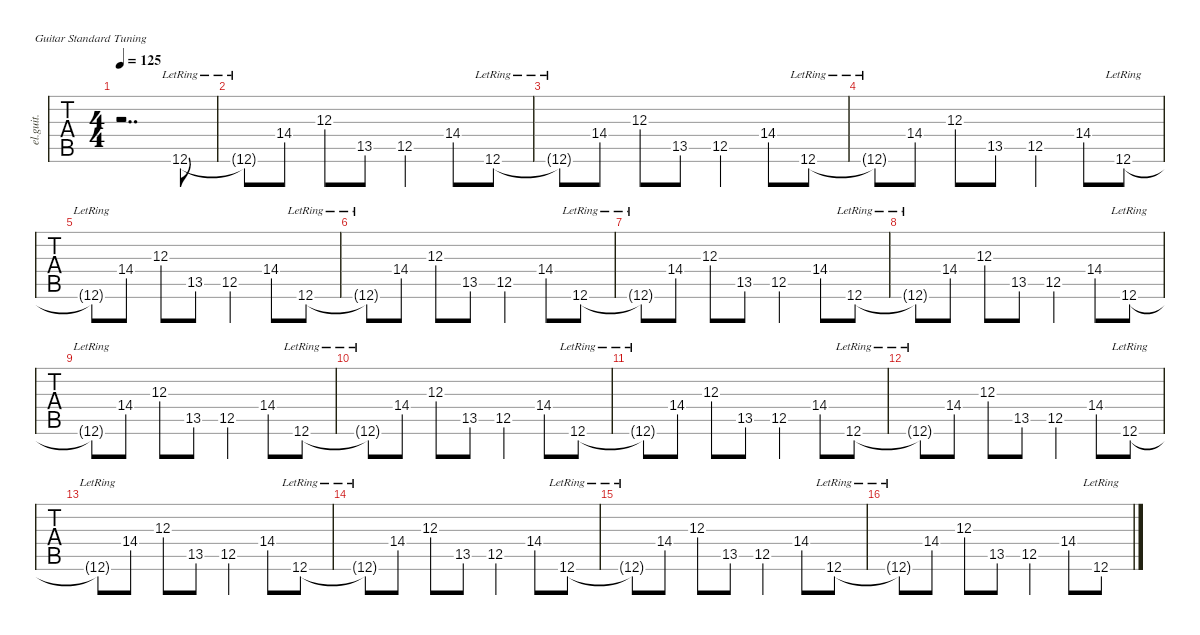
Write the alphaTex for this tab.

\defaultSystemsLayout 4
\hideDynamics
\bracketExtendMode nobrackets
\otherSystemsTrackNameOrientation horizontal
\track ("Clean Guitar 2" "el.guit.") {defaultSystemsLayout 4 multiBarRest instrument electricguitarclean}
\staff {tabs}
\tuning (E4 B3 G3 D3 A2 E2)
\ts (4 4)
\tempo 125
\clef g2
\ks c
r.2{dd dy mf} 12.6{lr}.8 |
12.6{lr t}.8 14.4.8 12.3.8 13.5{acc #}.8 12.5.4 14.4.8 12.6{lr}.8 |
12.6{lr t}.8 14.4.8 12.3.8 13.5{acc #}.8 12.5.4 14.4.8 12.6{lr}.8 |
12.6{lr t}.8 14.4.8 12.3.8 13.5{acc #}.8 12.5.4 14.4.8 12.6{lr}.8 |
12.6{lr t}.8 14.4.8 12.3.8 13.5{acc #}.8 12.5.4 14.4.8 12.6{lr}.8 |
12.6{lr t}.8 14.4.8 12.3.8 13.5{acc #}.8 12.5.4 14.4.8 12.6{lr}.8 |
12.6{lr t}.8 14.4.8 12.3.8 13.5{acc #}.8 12.5.4 14.4.8 12.6{lr}.8 |
12.6{lr t}.8 14.4.8 12.3.8 13.5{acc #}.8 12.5.4 14.4.8 12.6{lr}.8 |
12.6{lr t}.8 14.4.8 12.3.8 13.5{acc #}.8 12.5.4 14.4.8 12.6{lr}.8 |
12.6{lr t}.8 14.4.8 12.3.8 13.5{acc #}.8 12.5.4 14.4.8 12.6{lr}.8 |
12.6{lr t}.8 14.4.8 12.3.8 13.5{acc #}.8 12.5.4 14.4.8 12.6{lr}.8 |
12.6{lr t}.8 14.4.8 12.3.8 13.5{acc #}.8 12.5.4 14.4.8 12.6{lr}.8 |
12.6{lr t}.8 14.4.8 12.3.8 13.5{acc #}.8 12.5.4 14.4.8 12.6{lr}.8 |
12.6{lr t}.8 14.4.8 12.3.8 13.5{acc #}.8 12.5.4 14.4.8 12.6{lr}.8 |
12.6{lr t}.8 14.4.8 12.3.8 13.5{acc #}.8 12.5.4 14.4.8 12.6{lr}.8 |
12.6{lr t}.8 14.4.8 12.3.8 13.5{acc #}.8 12.5.4 14.4.8 12.6{lr}.8
